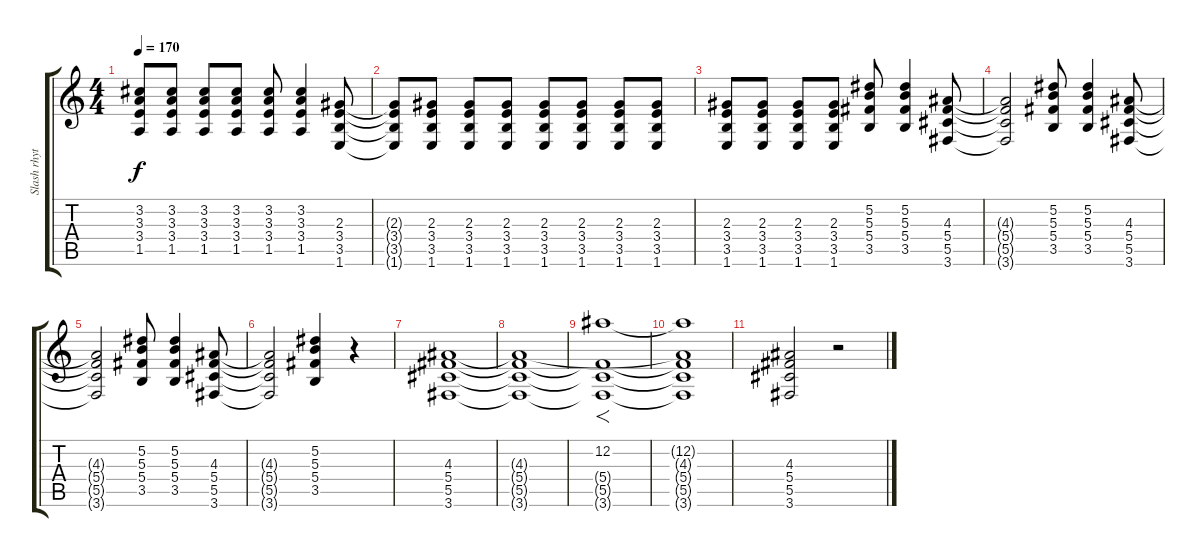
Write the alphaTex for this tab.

\track ("Slash rhythm" "Slash rhyt") {instrument distortionguitar}
\staff {score tabs}
\tuning (Eb4 Bb3 Gb3 Db3 Ab2 Eb2) {hide}
\ts (4 4)
\tempo 170
\clef g2
\ks c
(3.2 3.3 3.4 1.5).8{dy f} (3.2 3.3 3.4 1.5).8 (3.2 3.3 3.4 1.5).8 (3.2 3.3 3.4 1.5).8 (3.2 3.3 3.4 1.5).8 (3.2 3.3 3.4 1.5).4 (2.3 3.4 3.5 1.6).8 |
(2.3{t} 3.4{t} 3.5{t} 1.6{t}).8 (2.3 3.4 3.5 1.6).8 (2.3 3.4 3.5 1.6).8 (2.3 3.4 3.5 1.6).8 (2.3 3.4 3.5 1.6).8 (2.3 3.4 3.5 1.6).8 (2.3 3.4 3.5 1.6).8 (2.3 3.4 3.5 1.6).8 |
(2.3 3.4 3.5 1.6).8 (2.3 3.4 3.5 1.6).8 (2.3 3.4 3.5 1.6).8 (2.3 3.4 3.5 1.6).8 (5.2 5.3 5.4 3.5).8 (5.2 5.3 5.4 3.5).4 (4.3 5.4 5.5 3.6).8 |
(4.3{t} 5.4{t} 5.5{t} 3.6{t}).2 (5.2 5.3 5.4 3.5).8 (5.2 5.3 5.4 3.5).4 (4.3 5.4 5.5 3.6).8 |
(4.3{t} 5.4{t} 5.5{t} 3.6{t}).2 (5.2 5.3 5.4 3.5).8 (5.2 5.3 5.4 3.5).4 (4.3 5.4 5.5 3.6).8 |
(4.3{t} 5.4{t} 5.5{t} 3.6{t}).2 (5.2 5.3 5.4 3.5).4 r.4 |
(4.3 5.4 5.5 3.6).1 |
(4.3{t} 5.4{t} 5.5{t} 3.6{t}).1 |
(12.2 5.4{t} 5.5{t} 3.6{t}).1{f} |
(12.2{t} 4.3{t} 5.4{t} 5.5{t} 3.6{t}).1 |
(4.3 5.4 5.5 3.6).2 r.2
